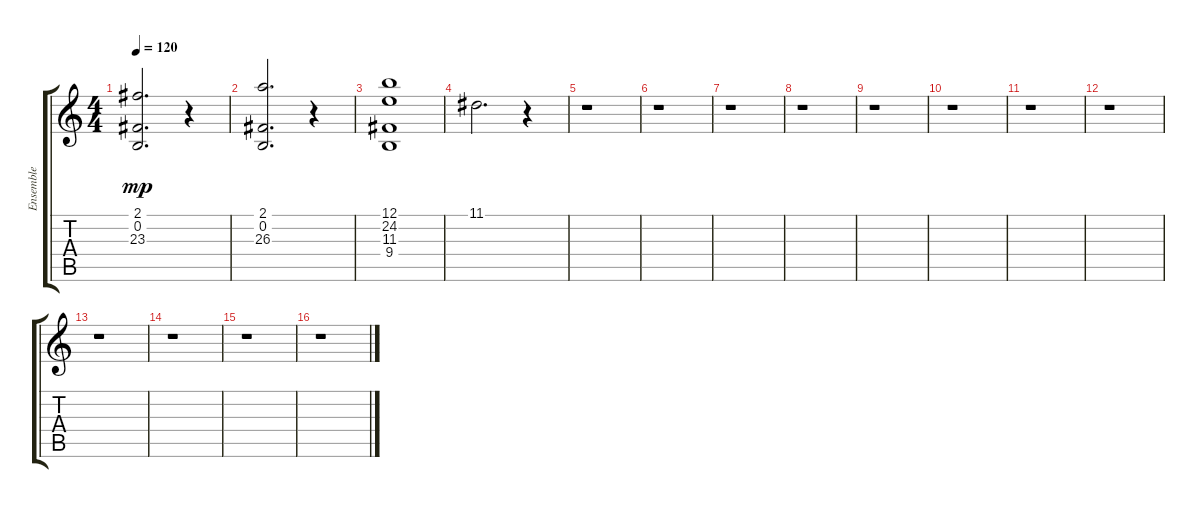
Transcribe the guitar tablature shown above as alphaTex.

\track ("Ensemble" "Ensemble") {instrument stringensemble1}
\staff {score tabs}
\tuning (E4 B3 G3 D3 A2 E2) {hide}
\ts (4 4)
\tempo 120
\clef g2
\ks c
(2.1 0.2 23.3).2{d dy mp} r.4 |
(2.1 0.2 26.3).2{d} r.4 |
(12.1 24.2 11.3 9.4).1 |
11.1.2{d} r.4 |
r.1 |
r.1 |
r.1 |
r.1 |
r.1 |
r.1 |
r.1 |
r.1 |
r.1 |
r.1 |
r.1 |
r.1
